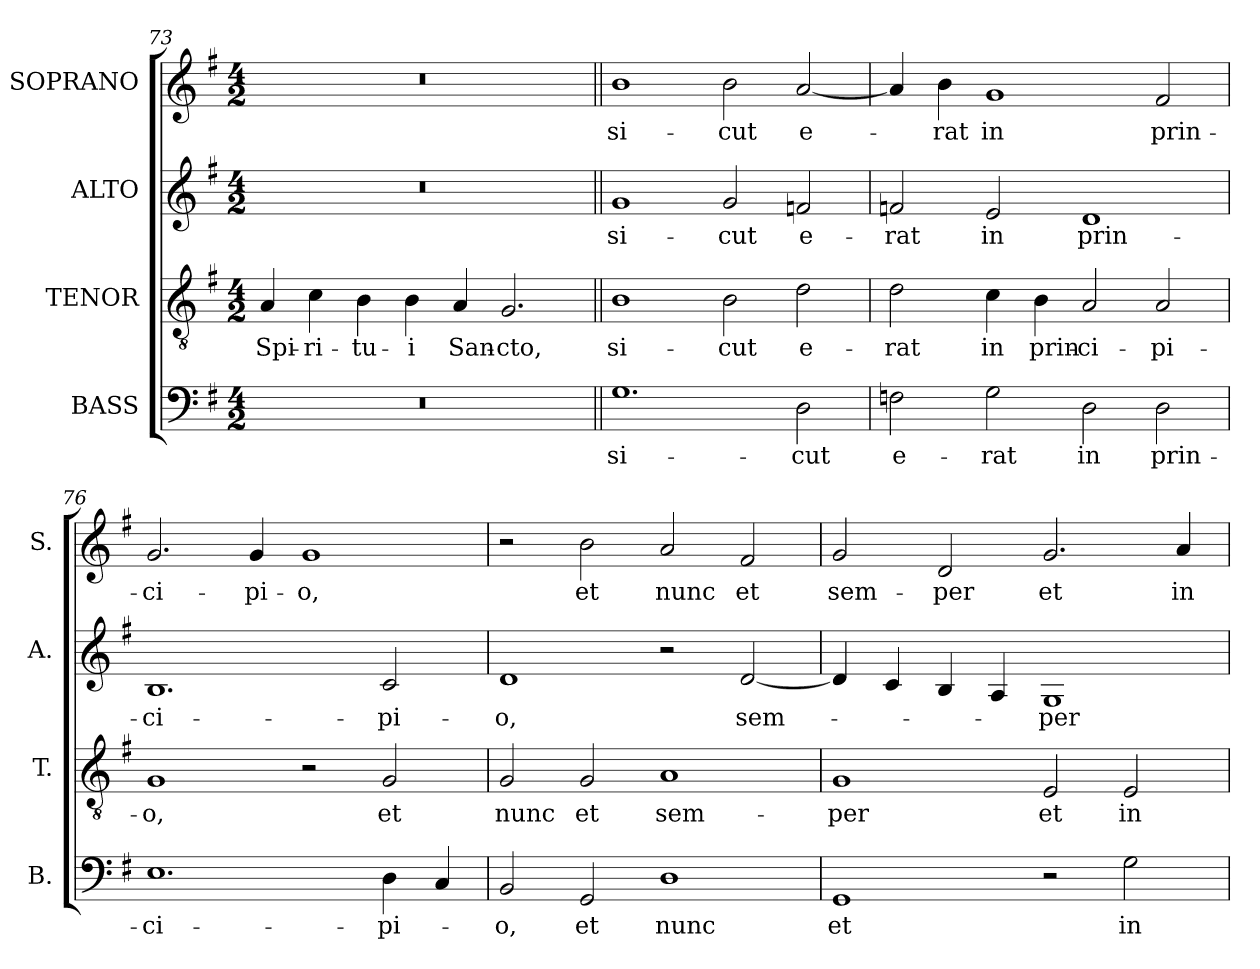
**kern	**text	**kern	**text	**kern	**text	**kern	**text
*part4	*part4	*part3	*part3	*part2	*part2	*part1	*part1
*staff4	*staff4	*staff3	*staff3	*staff2	*staff2	*staff1	*staff1
*I"BASS	*	*I"TENOR	*	*I"ALTO	*	*I"SOPRANO	*
*I'B.	*	*I'T.	*	*I'A.	*	*I'S.	*
*clefF4	*	*clefGv2	*	*clefG2	*	*clefG2	*
*	*	*ITrd7c12	*	*	*	*	*
*k[f#]	*	*k[f#]	*	*k[f#]	*	*k[f#]	*
*G:	*	*G:	*	*G:	*	*G:	*
*M4/2	*	*M4/2	*	*M4/2	*	*M4/2	*
=73	=73	=73	=73	=73	=73	=73	=73
!LO:N:vis=1	!	!	!	!	!	!	!
!	!	!	!LO:LY:b:color=#000000	!LO:N:vis=1	!	!LO:N:vis=1	!
0r	.	4AAi/	Spi-	0r	.	0r	.
!	!	!	!LO:LY:b:color=#000000	!	!	!	!
.	.	4Ci\	-ri-	.	.	.	.
!	!	!	!LO:LY:b:color=#000000	!	!	!	!
.	.	4BBi\	-tu-	.	.	.	.
!	!	!	!LO:LY:b:color=#000000	!	!	!	!
.	.	4BBi\	-i	.	.	.	.
!	!	!	!LO:LY:b:color=#000000	!	!	!	!
.	.	4AAi/	San-	.	.	.	.
!	!	!	!LO:LY:b:color=#000000	!	!	!	!
.	.	2.GGi/	-cto,	.	.	.	.
=74||	=74||	=74||	=74||	=74||	=74||	=74||	=74||
!	!LO:LY:b:color=#000000	!	!	!	!	!	!
!	!	!	!LO:LY:b:color=#000000	!	!	!	!
!	!	!	!	!	!LO:LY:b:color=#000000	!	!
!	!	!	!	!	!	!	!LO:LY:b:color=#000000
1.Gi	si-	1BBi	si-	1gi	si-	1bi	si-
!	!	!	!LO:LY:b:color=#000000	!	!	!	!
!	!	!	!	!	!LO:LY:b:color=#000000	!	!
!	!	!	!	!	!	!	!LO:LY:b:color=#000000
.	.	2BBi\	-cut	2gi/	-cut	2bi\	-cut
!	!LO:LY:b:color=#000000	!	!	!	!	!	!
!	!	!	!LO:LY:b:color=#000000	!	!	!	!
!	!	!	!	!	!LO:LY:b:color=#000000	!	!
!	!	!	!	!	!	!	!LO:LY:b:color=#000000
2Di\	-cut	2Di\	e-	2fni/	e-	[2ai/	e-
=75	=75	=75	=75	=75	=75	=75	=75
!	!LO:LY:b:color=#000000	!	!	!	!	!	!
!	!	!	!LO:LY:b:color=#000000	!	!	!	!
!	!	!	!	!	!LO:LY:b:color=#000000	!	!
2Fni\	e-	2Di\	-rat	2fni/	-rat	4ai/]	.
!	!	!	!	!	!	!	!LO:LY:b:color=#000000
.	.	.	.	.	.	4bi\	-rat
!	!LO:LY:b:color=#000000	!	!	!	!	!	!
!	!	!	!LO:LY:b:color=#000000	!	!	!	!
!	!	!	!	!	!LO:LY:b:color=#000000	!	!
!	!	!	!	!	!	!	!LO:LY:b:color=#000000
2Gi\	-rat	4Ci\	in	2ei/	in	1gi	in
!	!	!	!LO:LY:b:color=#000000	!	!	!	!
.	.	4BBi\	prin-	.	.	.	.
!	!LO:LY:b:color=#000000	!	!	!	!	!	!
!	!	!	!LO:LY:b:color=#000000	!	!	!	!
!	!	!	!	!	!LO:LY:b:color=#000000	!	!
2Di\	in	2AAi/	-ci-	1di	prin-	.	.
!	!LO:LY:b:color=#000000	!	!	!	!	!	!
!	!	!	!LO:LY:b:color=#000000	!	!	!	!
!	!	!	!	!	!	!	!LO:LY:b:color=#000000
2Di\	prin-	2AAi/	-pi-	.	.	2f#i/	prin-
!!LO:LB:g=z
=76	=76	=76	=76	=76	=76	=76	=76
!	!LO:LY:b:color=#000000	!	!	!	!	!	!
!	!	!	!LO:LY:b:color=#000000	!	!	!	!
!	!	!	!	!	!LO:LY:b:color=#000000	!	!
!	!	!	!	!	!	!	!LO:LY:b:color=#000000
1.Ei	-ci-	1GGi	-o,	1.Bi	-ci-	2.gi/	-ci-
!	!	!	!	!	!	!	!LO:LY:b:color=#000000
.	.	.	.	.	.	4gi/	-pi-
!	!	!	!	!	!	!	!LO:LY:b:color=#000000
.	.	2r	.	.	.	1gi	-o,
!	!LO:LY:b:color=#000000	!	!	!	!	!	!
!	!	!	!LO:LY:b:color=#000000	!	!	!	!
!	!	!	!	!	!LO:LY:b:color=#000000	!	!
4Di\	-pi-	2GGi/	et	2ci/	-pi-	.	.
4Ci/	.	.	.	.	.	.	.
=77	=77	=77	=77	=77	=77	=77	=77
!	!LO:LY:b:color=#000000	!	!	!	!	!	!
!	!	!	!LO:LY:b:color=#000000	!	!	!	!
!	!	!	!	!	!LO:LY:b:color=#000000	!	!
2BBi/	-o,	2GGi/	nunc	1di	-o,	2r	.
!	!LO:LY:b:color=#000000	!	!	!	!	!	!
!	!	!	!LO:LY:b:color=#000000	!	!	!	!
!	!	!	!	!	!	!	!LO:LY:b:color=#000000
2GGi/	et	2GGi/	et	.	.	2bi\	et
!	!LO:LY:b:color=#000000	!	!	!	!	!	!
!	!	!	!LO:LY:b:color=#000000	!	!	!	!
!	!	!	!	!	!	!	!LO:LY:b:color=#000000
1Di	nunc	1AAi	sem-	2r	.	2ai/	nunc
!	!	!	!	!	!LO:LY:b:color=#000000	!	!
!	!	!	!	!	!	!	!LO:LY:b:color=#000000
.	.	.	.	[2di/	sem-	2f#i/	et
=78	=78	=78	=78	=78	=78	=78	=78
!	!LO:LY:b:color=#000000	!	!	!	!	!	!
!	!	!	!LO:LY:b:color=#000000	!	!	!	!
!	!	!	!	!	!	!	!LO:LY:b:color=#000000
1GGi	et	1GGi	-per	4di/]	.	2gi/	sem-
.	.	.	.	4ci/	.	.	.
!	!	!	!	!	!	!	!LO:LY:b:color=#000000
.	.	.	.	4Bi/	.	2di/	-per
.	.	.	.	4Ai/	.	.	.
!	!	!	!LO:LY:b:color=#000000	!	!	!	!
!	!	!	!	!	!LO:LY:b:color=#000000	!	!
!	!	!	!	!	!	!	!LO:LY:b:color=#000000
2r	.	2EEi/	et	1Gi	-per	2.gi/	et
!	!LO:LY:b:color=#000000	!	!	!	!	!	!
!	!	!	!LO:LY:b:color=#000000	!	!	!	!
2Gi\	in	2EEi/	in	.	.	.	.
!	!	!	!	!	!	!	!LO:LY:b:color=#000000
.	.	.	.	.	.	4ai/	in
=	=	=	=	=	=	=	=
*-	*-	*-	*-	*-	*-	*-	*-
